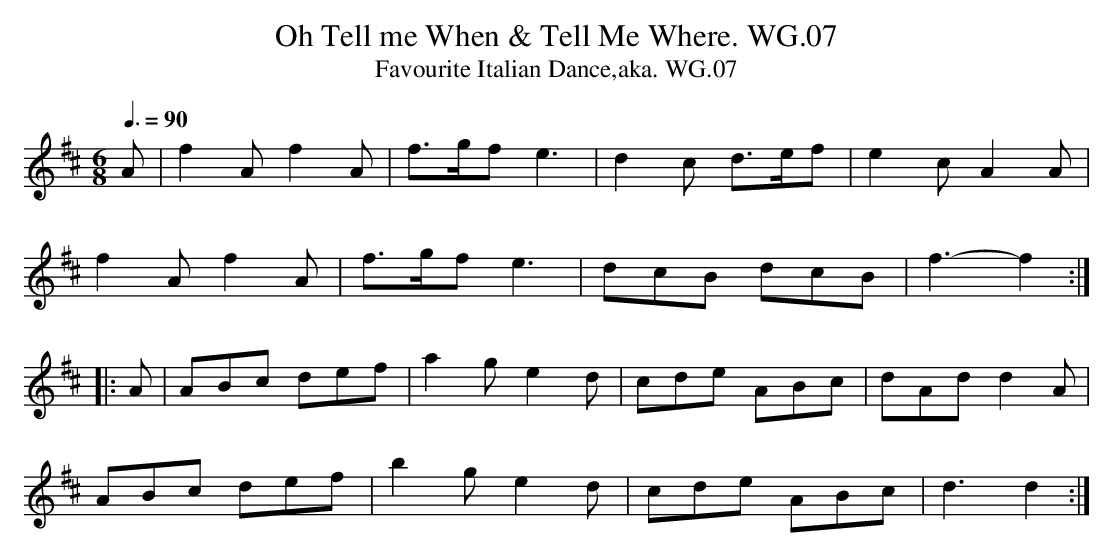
X:1
T:Oh Tell me When & Tell Me Where. WG.07
T:Favourite Italian Dance,aka. WG.07
M:6/8
L:1/8
Q:3/8=90
K:D
A|f2A f2A|f>gf e3|d2c d>ef|e2c A2A|
f2A f2A|f>gf e3|dcB dcB|f3-f2:|
|:A|ABc def|a2g e2d|cde ABc|dAd d2A|
ABc def|b2g e2d|cde ABc|d3 d2:|
